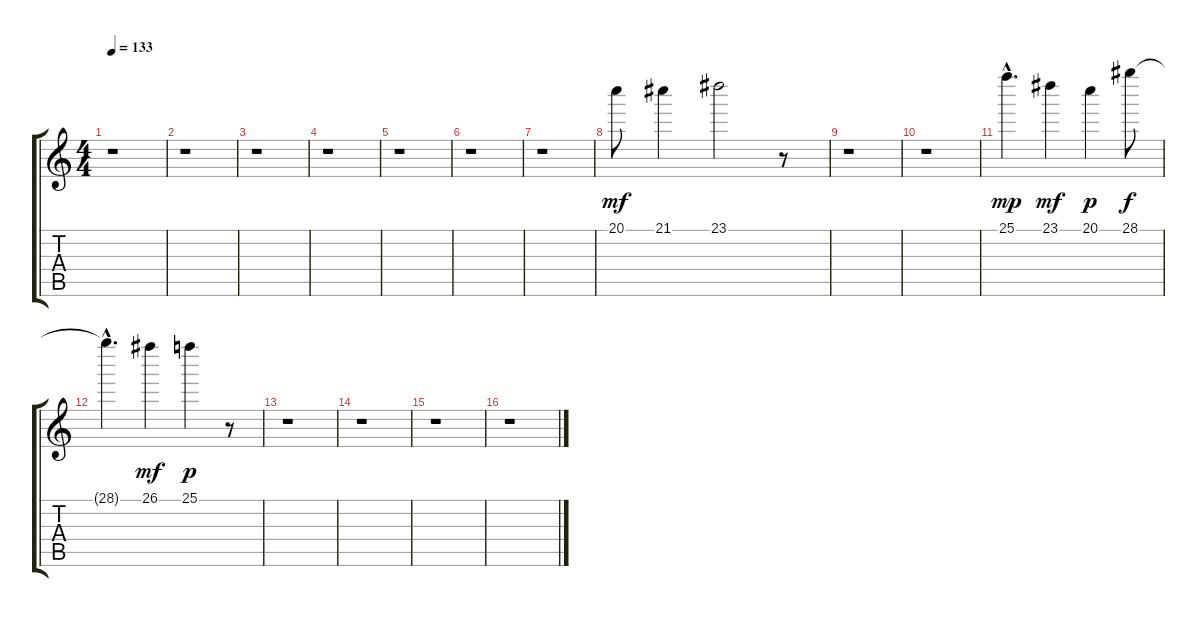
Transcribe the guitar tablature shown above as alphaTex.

\track "" {instrument electricbassfinger}
\staff {score tabs}
\tuning (E4 B3 G3 D3 A2 E2) {hide}
\ts (4 4)
\tempo 133
\clef g2
\ks c
r.1{dy f} |
r.1 |
r.1 |
r.1 |
r.1 |
r.1 |
r.1 |
20.1.8{dy mf} 21.1.4 23.1.2 r.8 |
r.1 |
r.1 |
25.1{hac}.4{d dy mp} 23.1.4{dy mf} 20.1.4{dy p} 28.1.8{dy f} |
28.1{hac t}.4{d} 26.1.4{dy mf} 25.1.4{dy p} r.8 |
r.1 |
r.1 |
r.1 |
r.1
